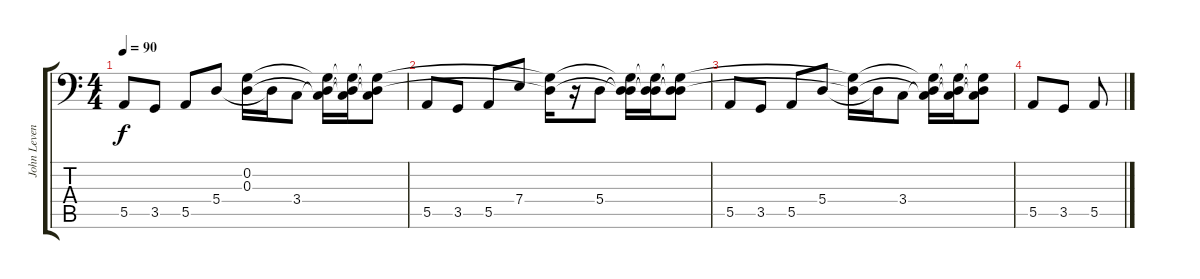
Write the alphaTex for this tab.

\track ("John Leven" "John Leven") {instrument electricbassfinger}
\staff {score tabs}
\tuning (C3 G2 D2 A1 E1 B0) {hide}
\ts (4 4)
\tempo 90
\clef f4
\ks c
5.5.8{dy f} 3.5.8 5.5.8 5.4.8 (0.2 0.3).16 5.4{t}.16 3.4.8 (0.2{t} 0.3{t} 3.4{t}).16 (0.2{t} 0.3{t} 3.4{t}).16 (0.2{t} 0.3{t} 3.4{t}).8 |
5.5.8 3.5.8 5.5.8 7.4.8 (0.2{t} 0.3{t}).16 r.16 5.4.8 (0.2{t} 0.3{t} 5.4{t}).16 (0.2{t} 0.3{t} 5.4{t}).16 (0.2{t} 0.3{t} 5.4{t}).8 |
5.5.8 3.5.8 5.5.8 5.4.8 (0.2{t} 0.3{t}).16 5.4{t}.16 3.4.8 (0.2{t} 0.3{t} 3.4{t}).16 (0.2{t} 0.3{t} 3.4{t}).16 (0.2{t} 0.3{t} 3.4{t}).8 |
5.5.8 3.5.8 5.5.8
